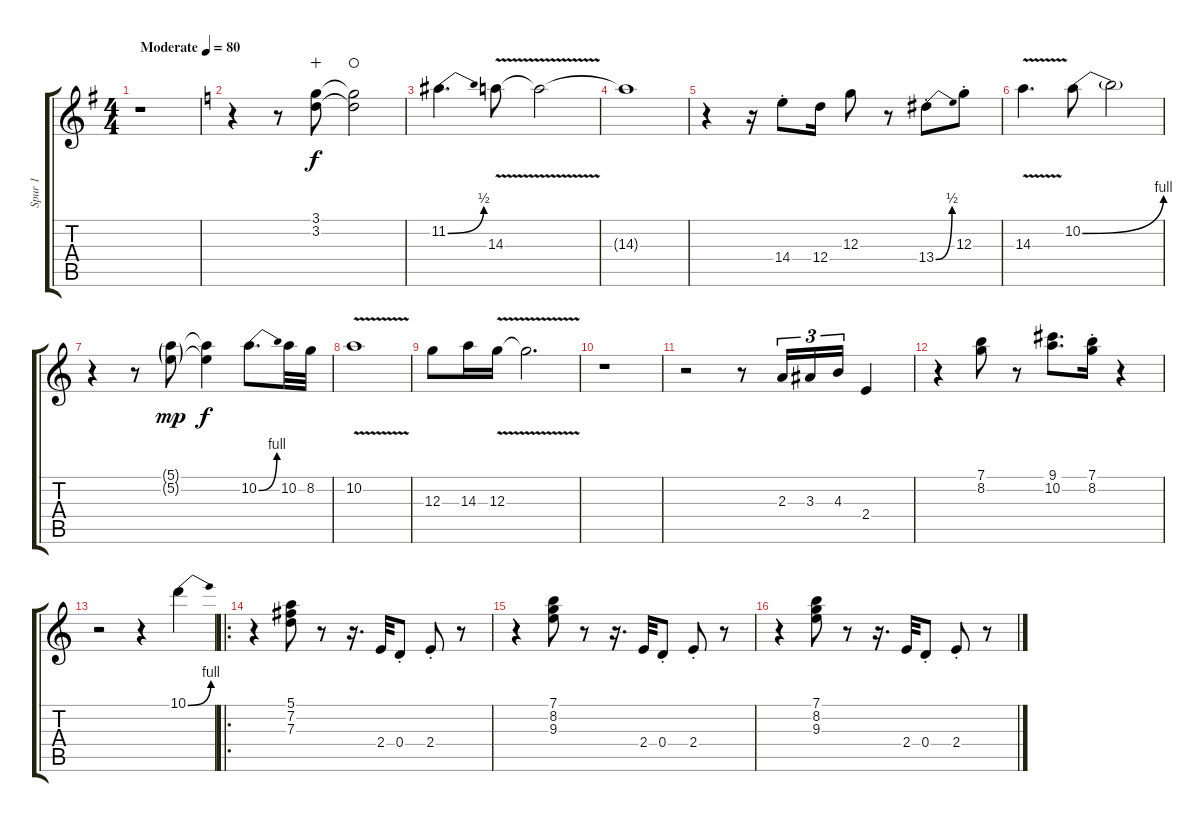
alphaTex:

\track ("Spur 1" "Spur 1") {instrument overdrivenguitar}
\staff {score tabs}
\tuning (E4 B3 G3 D3 A2 E2) {hide}
\ts (4 4)
\tempo (80 "Moderate")
\clef g2
\ks g
r.1{dy f instrument overdrivenguitar} |
\ks c
r.4 r.8 (3.1 3.2).8{wahc} (3.1{t} 3.2{t}).2{waho} |
11.2{be (bend 0 0 60 2)}.4{d} 14.3{v}.8 14.3{t}.2 |
14.3{t}.1 |
r.4 r.16 14.4{st}.8 12.4.16 12.3.8 r.8 13.4{be (bend 0 0 60 2) st}.8 12.3{st}.8 |
14.3{v}.4{d} 10.2{be (bend 0 0 60 4)}.8 10.2{t}.2 |
r.4 r.8 (5.1{g} 5.2{g}).8{dy mp} (5.1{t} 5.2{t}).4{dy f} 10.2{be (bend 0 0 60 4)}.8{d} 10.2.32 8.2.32 |
10.2{v}.1 |
12.3.8 14.3.16 12.3{v}.16 12.3{t}.2{d} |
r.1 |
r.2 r.8 2.3.16{tu (3 2)} 3.3.16{tu (3 2)} 4.3.16{tu (3 2)} 2.4.4 |
r.4 (7.1 8.2).8 r.8 (9.1 10.2).8{d} (7.1 8.2{st}).16 r.4 |
r.2 r.4 10.1{be (bend 0 0 60 4)}.4 |
\ro
r.4 (5.1 7.2 7.3).8 r.8 r.16{d} 2.4.32 0.4{st}.8 2.4{st}.8 r.8 |
r.4 (7.1 8.2 9.3).8 r.8 r.16{d} 2.4.32 0.4{st}.8 2.4{st}.8 r.8 |
r.4 (7.1 8.2 9.3).8 r.8 r.16{d} 2.4.32 0.4{st}.8 2.4{st}.8 r.8
